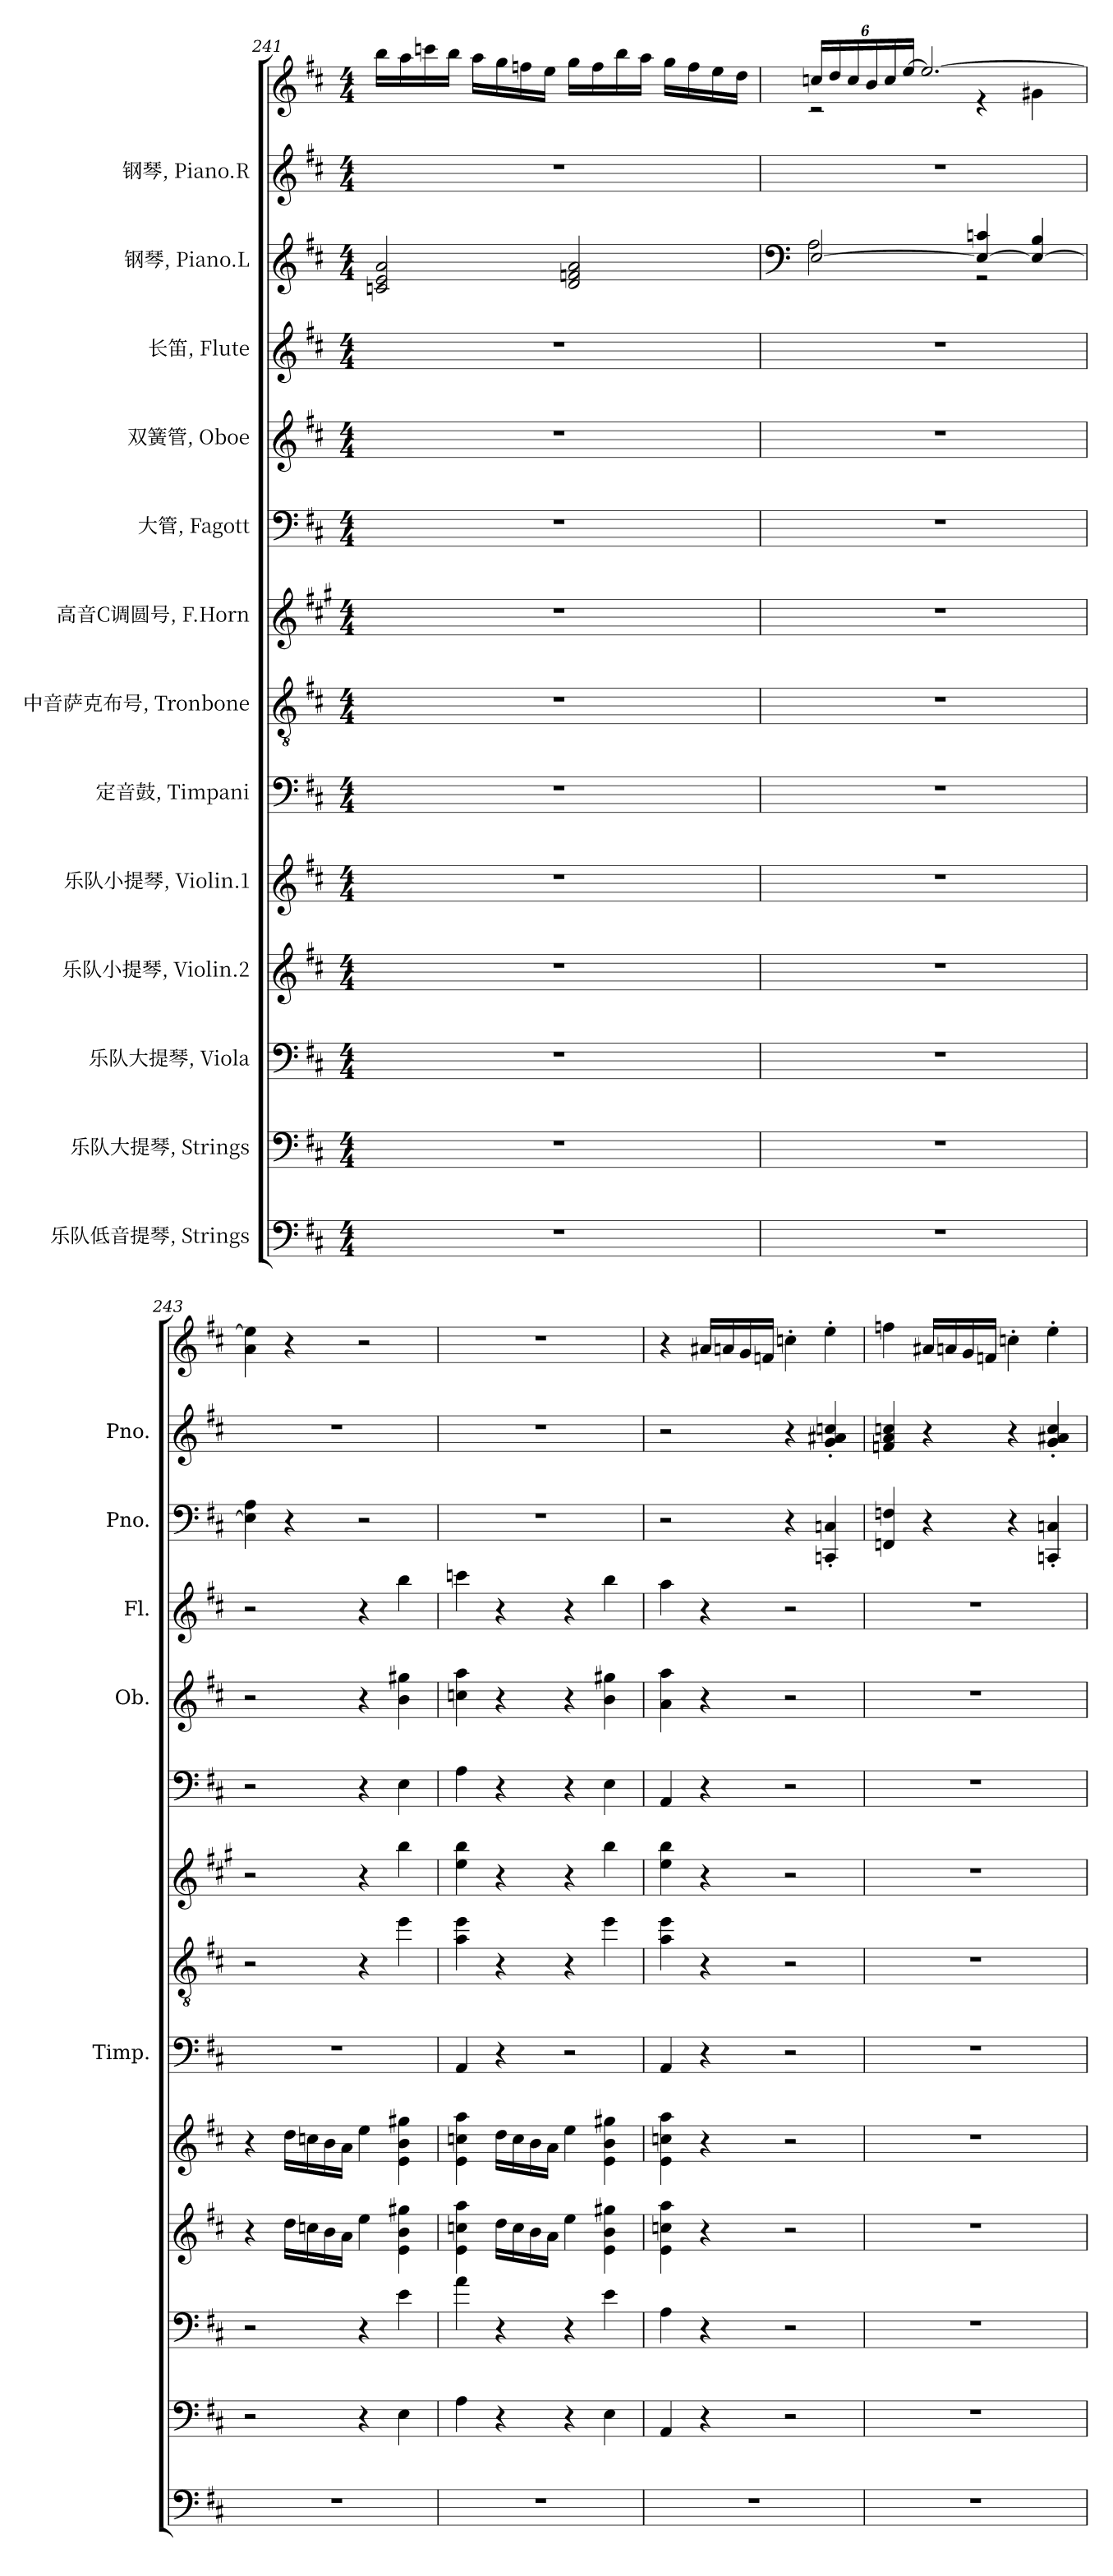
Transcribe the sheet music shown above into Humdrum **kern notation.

**kern	**kern	**kern	**kern	**kern	**kern	**kern	**kern	**kern	**kern	**kern	**kern	**kern	**kern
*part13	*part12	*part11	*part10	*part9	*part8	*part7	*part6	*part5	*part4	*part3	*part2	*part1	*part1
*staff14	*staff13	*staff12	*staff11	*staff10	*staff9	*staff8	*staff7	*staff6	*staff5	*staff4	*staff3	*staff2	*staff1
*I"乐队低音提琴, Strings	*I"乐队大提琴, Strings	*I"乐队大提琴, Viola	*I"乐队小提琴, Violin.2	*I"乐队小提琴, Violin.1	*I"定音鼓, Timpani	*I"中音萨克布号, Tronbone	*I"高音C调圆号, F.Horn	*I"大管, Fagott	*I"双簧管, Oboe	*I"长笛, Flute	*I"钢琴, Piano.L	*I"钢琴, Piano.R	*
*	*	*	*	*	*I'Timp.	*	*	*	*I'Ob.	*I'Fl.	*I'Pno.	*I'Pno.	*
*clefF4	*clefF4	*clefF4	*clefG2	*clefG2	*clefF4	*clefGv2	*clefG2	*clefF4	*clefG2	*clefG2	*clefG2	*clefG2	*clefG2
*ITrd7c12	*	*	*	*	*	*	*ITrd4c7	*	*	*	*	*	*
*k[f#c#]	*k[f#c#]	*k[f#c#]	*k[f#c#]	*k[f#c#]	*k[f#c#]	*k[f#c#]	*k[f#c#]	*k[f#c#]	*k[f#c#]	*k[f#c#]	*k[f#c#]	*k[f#c#]	*k[f#c#]
*M4/4	*M4/4	*M4/4	*M4/4	*M4/4	*M4/4	*M4/4	*M4/4	*M4/4	*M4/4	*M4/4	*M4/4	*M4/4	*M4/4
=241	=241	=241	=241	=241	=241	=241	=241	=241	=241	=241	=241	=241	=241
1r	1r	1r	1r	1r	1r	1r	1r	1r	1r	1r	2cn/ 2e/ 2a/	1r	16bb\LL
.	.	.	.	.	.	.	.	.	.	.	.	.	16aa\
.	.	.	.	.	.	.	.	.	.	.	.	.	16cccn\
.	.	.	.	.	.	.	.	.	.	.	.	.	16bb\JJ
.	.	.	.	.	.	.	.	.	.	.	.	.	16aa\LL
.	.	.	.	.	.	.	.	.	.	.	.	.	16gg\
.	.	.	.	.	.	.	.	.	.	.	.	.	16ffn\
.	.	.	.	.	.	.	.	.	.	.	.	.	16ee\JJ
.	.	.	.	.	.	.	.	.	.	.	2d/ 2fn/ 2a/	.	16gg\LL
.	.	.	.	.	.	.	.	.	.	.	.	.	16ff\
.	.	.	.	.	.	.	.	.	.	.	.	.	16bb\
.	.	.	.	.	.	.	.	.	.	.	.	.	16aa\JJ
.	.	.	.	.	.	.	.	.	.	.	.	.	16gg\LL
.	.	.	.	.	.	.	.	.	.	.	.	.	16ff\
.	.	.	.	.	.	.	.	.	.	.	.	.	16ee\
.	.	.	.	.	.	.	.	.	.	.	.	.	16dd\JJ
!!LO:PB:g=z
=242	=242	=242	=242	=242	=242	=242	=242	=242	=242	=242	=242	=242	=242
*	*	*	*	*	*	*	*	*	*	*	*clefF4	*	*
*	*	*	*	*	*	*	*	*	*	*	*^	*	*
*	*	*	*	*	*	*	*	*	*	*	*	*	*	*Xbrackettup
*	*	*	*	*	*	*	*	*	*	*	*v	*v	*	*
*	*	*	*	*	*	*	*	*	*	*	*	*	*MM50
*	*	*	*	*	*	*	*	*	*	*	*^	*	*^
1r	1r	1r	1r	1r	1r	1r	1r	1r	1r	1r	[2E/	2A\	1r	24ccn/LL	2r
*	*	*	*	*	*	*	*	*	*	*	*	*	*	*MM120	*
.	.	.	.	.	.	.	.	.	.	.	.	.	.	24dd/	.
.	.	.	.	.	.	.	.	.	.	.	.	.	.	24cc/	.
.	.	.	.	.	.	.	.	.	.	.	.	.	.	24b/	.
.	.	.	.	.	.	.	.	.	.	.	.	.	.	24cc/	.
.	.	.	.	.	.	.	.	.	.	.	.	.	.	[24ee/JJ	.
.	.	.	.	.	.	.	.	.	.	.	.	.	.	2.ee/_	.
.	.	.	.	.	.	.	.	.	.	.	4E/_ 4cn/	2r	.	.	4r
.	.	.	.	.	.	.	.	.	.	.	4E/_ 4B/	.	.	.	4g#X\
*	*	*	*	*	*	*	*	*	*	*	*v	*v	*	*v	*v
=243	=243	=243	=243	=243	=243	=243	=243	=243	=243	=243	=243	=243	=243
1r	2r	2r	4r	4r	1r	2r	2r	2r	2r	2r	4E\] 4A\	1r	4a\ 4ee\]
.	.	.	16dd\LL	16dd\LL	.	.	.	.	.	.	4r	.	4r
.	.	.	16ccn\	16ccn\	.	.	.	.	.	.	.	.	.
.	.	.	16b\	16b\	.	.	.	.	.	.	.	.	.
.	.	.	16a\JJ	16a\JJ	.	.	.	.	.	.	.	.	.
.	4r	4r	4ee\	4ee\	.	4r	4r	4r	4r	4r	2r	.	2r
.	4E\	4e\	4e\ 4b\ 4gg#X\	4e\ 4b\ 4gg#X\	.	4ee\	4ee\	4E\	4b\ 4gg#X\	4bb\	.	.	.
=244	=244	=244	=244	=244	=244	=244	=244	=244	=244	=244	=244	=244	=244
1r	4A\	4a\	4e\ 4ccn\ 4aa\	4e\ 4ccn\ 4aa\	4AA/	4a\ 4ee\	4a\ 4ee\	4A\	4ccn\ 4aa\	4cccn\	1r	1r	1r
.	4r	4r	16dd\LL	16dd\LL	4r	4r	4r	4r	4r	4r	.	.	.
.	.	.	16cc\	16cc\	.	.	.	.	.	.	.	.	.
.	.	.	16b\	16b\	.	.	.	.	.	.	.	.	.
.	.	.	16a\JJ	16a\JJ	.	.	.	.	.	.	.	.	.
.	4r	4r	4ee\	4ee\	2r	4r	4r	4r	4r	4r	.	.	.
.	4E\	4e\	4e\ 4b\ 4gg#X\	4e\ 4b\ 4gg#X\	.	4ee\	4ee\	4E\	4b\ 4gg#X\	4bb\	.	.	.
!!LO:PB:g=z
=245	=245	=245	=245	=245	=245	=245	=245	=245	=245	=245	=245	=245	=245
1r	4AA/	4A\	4e\ 4ccn\ 4aa\	4e\ 4ccn\ 4aa\	4AA/	4a\ 4ee\	4a\ 4ee\	4AA/	4a\ 4aa\	4aa\	2r	2r	4r
.	4r	4r	4r	4r	4r	4r	4r	4r	4r	4r	.	.	16a#X/LL
.	.	.	.	.	.	.	.	.	.	.	.	.	16an/
.	.	.	.	.	.	.	.	.	.	.	.	.	16g/
.	.	.	.	.	.	.	.	.	.	.	.	.	16fn/JJ
.	2r	2r	2r	2r	2r	2r	2r	2r	2r	2r	4r	4r	4ccn'\
.	.	.	.	.	.	.	.	.	.	.	4CCn/' 4Cn/'	4g/' 4a#X/' 4ccn/'	4ee'\
=246	=246	=246	=246	=246	=246	=246	=246	=246	=246	=246	=246	=246	=246
1r	1r	1r	1r	1r	1r	1r	1r	1r	1r	1r	4FFn/ 4Fn/	4fn/ 4a/ 4ccn/	4ffn\
.	.	.	.	.	.	.	.	.	.	.	4r	4r	16a#X/LL
.	.	.	.	.	.	.	.	.	.	.	.	.	16an/
.	.	.	.	.	.	.	.	.	.	.	.	.	16g/
.	.	.	.	.	.	.	.	.	.	.	.	.	16fn/JJ
.	.	.	.	.	.	.	.	.	.	.	4r	4r	4ccn'\
.	.	.	.	.	.	.	.	.	.	.	4CCn/' 4Cn/'	4g/' 4a#X/' 4cc/'	4ee'\
=	=	=	=	=	=	=	=	=	=	=	=	=	=
*-	*-	*-	*-	*-	*-	*-	*-	*-	*-	*-	*-	*-	*-
